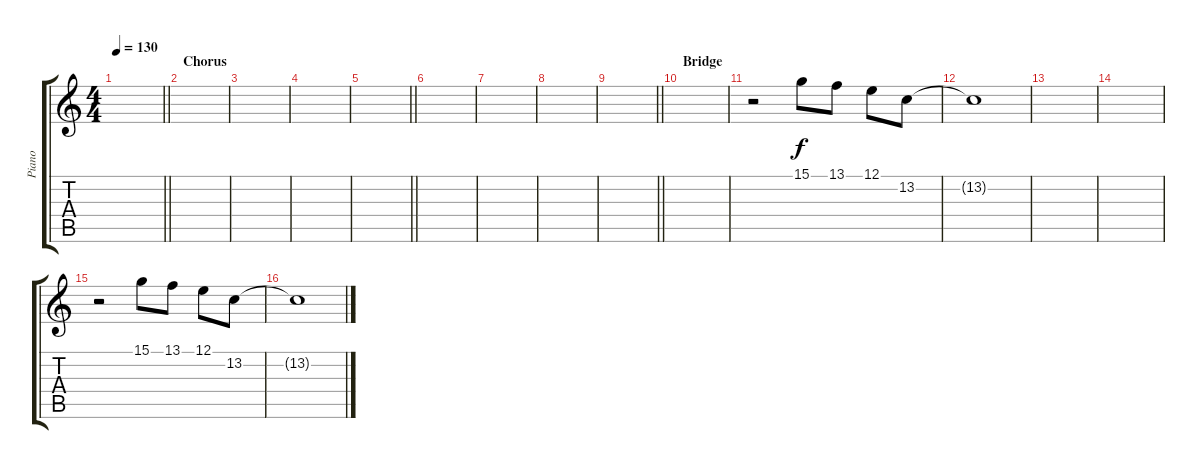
\track ("Piano" "Piano") {instrument acousticgrandpiano}
\staff {score tabs}
\tuning (E4 B3 G3 D3 A2 E2) {hide}
\ts (4 4)
\tempo 130
\clef g2
\barLineRight lightlight
\ks c
|
\section ("" "Chorus")
|
|
|
\barLineRight lightlight
|
|
|
|
\barLineRight lightlight
|
\section ("" "Bridge")
|
r.2 15.1.8 13.1.8 12.1.8 13.2.8 |
13.2{t}.1 |
|
|
r.2 15.1.8 13.1.8 12.1.8 13.2.8 |
13.2{t}.1
